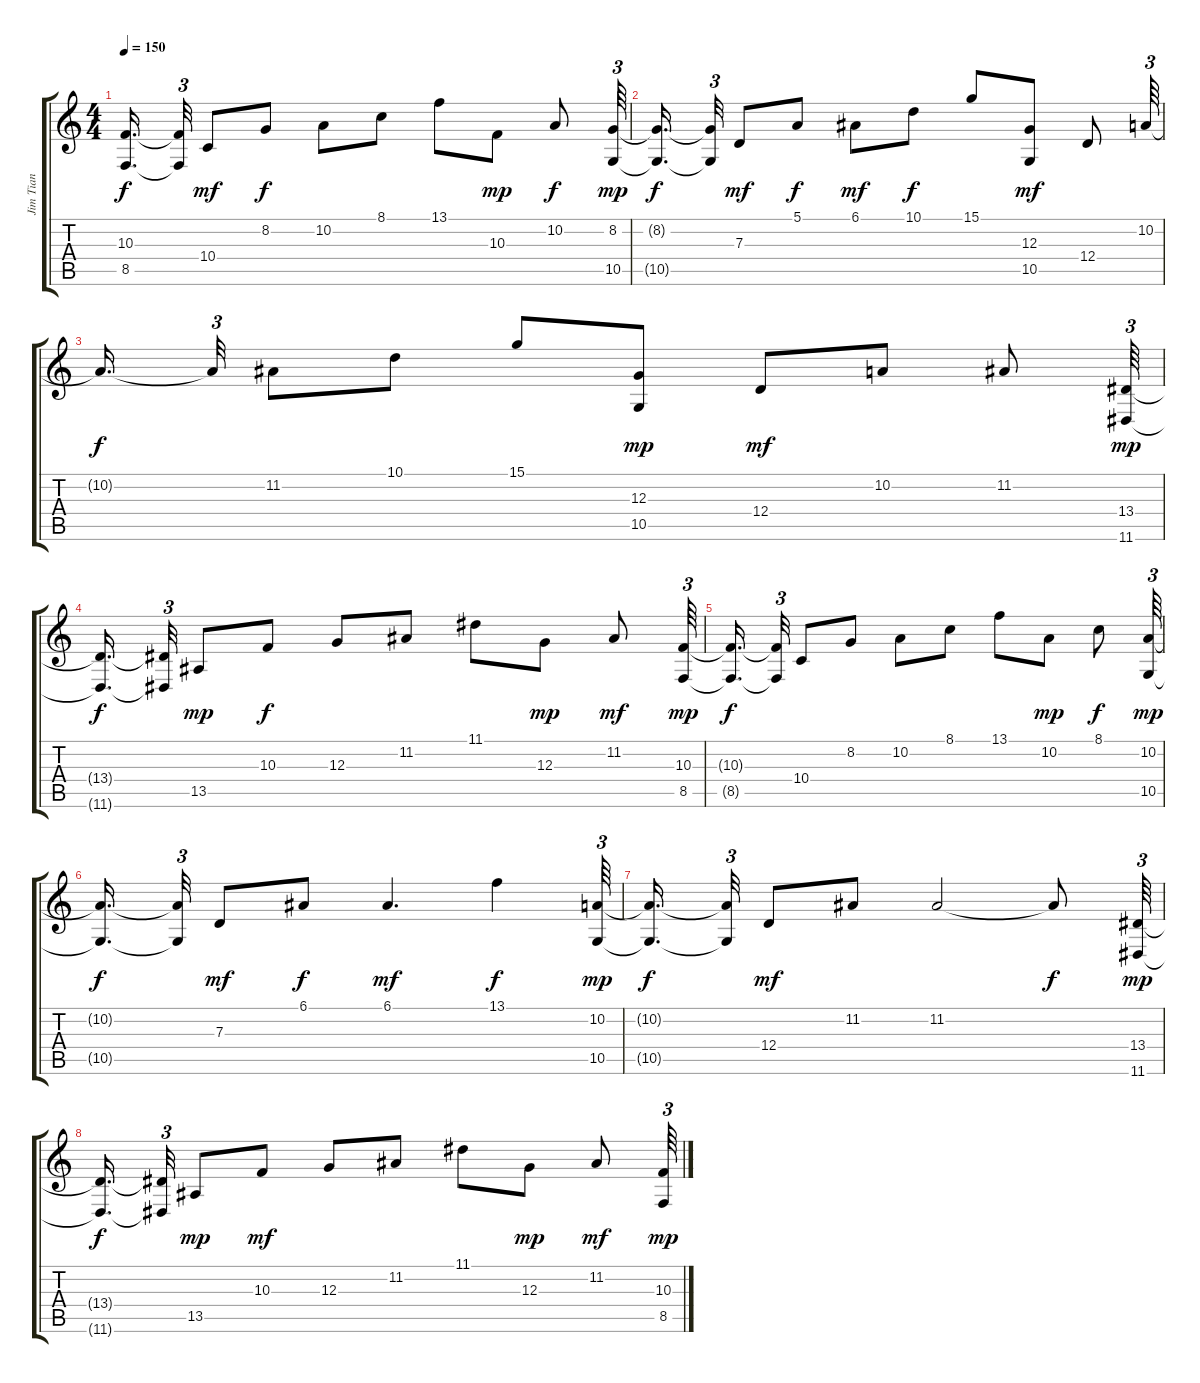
\track ("Jim Tian  " "Jim Tian  ") {instrument acousticgrandpiano}
\staff {score tabs}
\tuning (E4 B3 G3 D3 A2 E2) {hide}
\ts (4 4)
\tempo 150
\clef g2
\ks c
(10.3{t} 8.5{t}).16{d dy f beam splitsecondary} (10.3{t} 8.5{t}).32{tu (3 2)} 10.4.8{dy mf} 8.2.8{dy f} 10.2.8 8.1.8 13.1.8 10.3.8{dy mp} 10.2.8{dy f} (8.2 10.5).64{tu (3 2) dy mp} |
(8.2{t} 10.5{t}).16{d dy f beam splitsecondary} (8.2{t} 10.5{t}).32{tu (3 2)} 7.3.8{dy mf} 5.1.8{dy f} 6.1.8{dy mf} 10.1.8{dy f} 15.1.8 (12.3 10.5).8{dy mf} 12.4.8 10.2.64{tu (3 2)} |
10.2{t}.16{d dy f beam splitsecondary} 10.2{t}.32{tu (3 2)} 11.2.8 10.1.8 15.1.8 (12.3 10.5).8{dy mp} 12.4.8{dy mf} 10.2.8 11.2.8 (13.4 11.6).64{tu (3 2) dy mp} |
(13.4{t} 11.6{t}).16{d dy f beam splitsecondary} (13.4{t} 11.6{t}).32{tu (3 2)} 13.5.8{dy mp} 10.3.8{dy f} 12.3.8 11.2.8 11.1.8 12.3.8{dy mp} 11.2.8{dy mf} (10.3 8.5).64{tu (3 2) dy mp} |
(10.3{t} 8.5{t}).16{d dy f beam splitsecondary} (10.3{t} 8.5{t}).32{tu (3 2)} 10.4.8 8.2.8 10.2.8 8.1.8 13.1.8 10.2.8{dy mp} 8.1.8{dy f} (10.2 10.5).64{tu (3 2) dy mp} |
(10.2{t} 10.5{t}).16{d dy f beam splitsecondary} (10.2{t} 10.5{t}).32{tu (3 2)} 7.3.8{dy mf} 6.1.8{dy f} 6.1.4{d dy mf} 13.1.4{dy f} (10.2 10.5).64{tu (3 2) dy mp} |
(10.2{t} 10.5{t}).16{d dy f beam splitsecondary} (10.2{t} 10.5{t}).32{tu (3 2)} 12.4.8{dy mf} 11.2.8 11.2.2 11.2{t}.8{dy f} (13.4 11.6).64{tu (3 2) dy mp volume 12} |
(13.4{t} 11.6{t}).16{d dy f beam splitsecondary} (13.4{t} 11.6{t}).32{tu (3 2)} 13.5.8{dy mp} 10.3.8{dy mf} 12.3.8 11.2.8 11.1.8 12.3.8{dy mp} 11.2.8{dy mf} (10.3 8.5).64{tu (3 2) dy mp}
